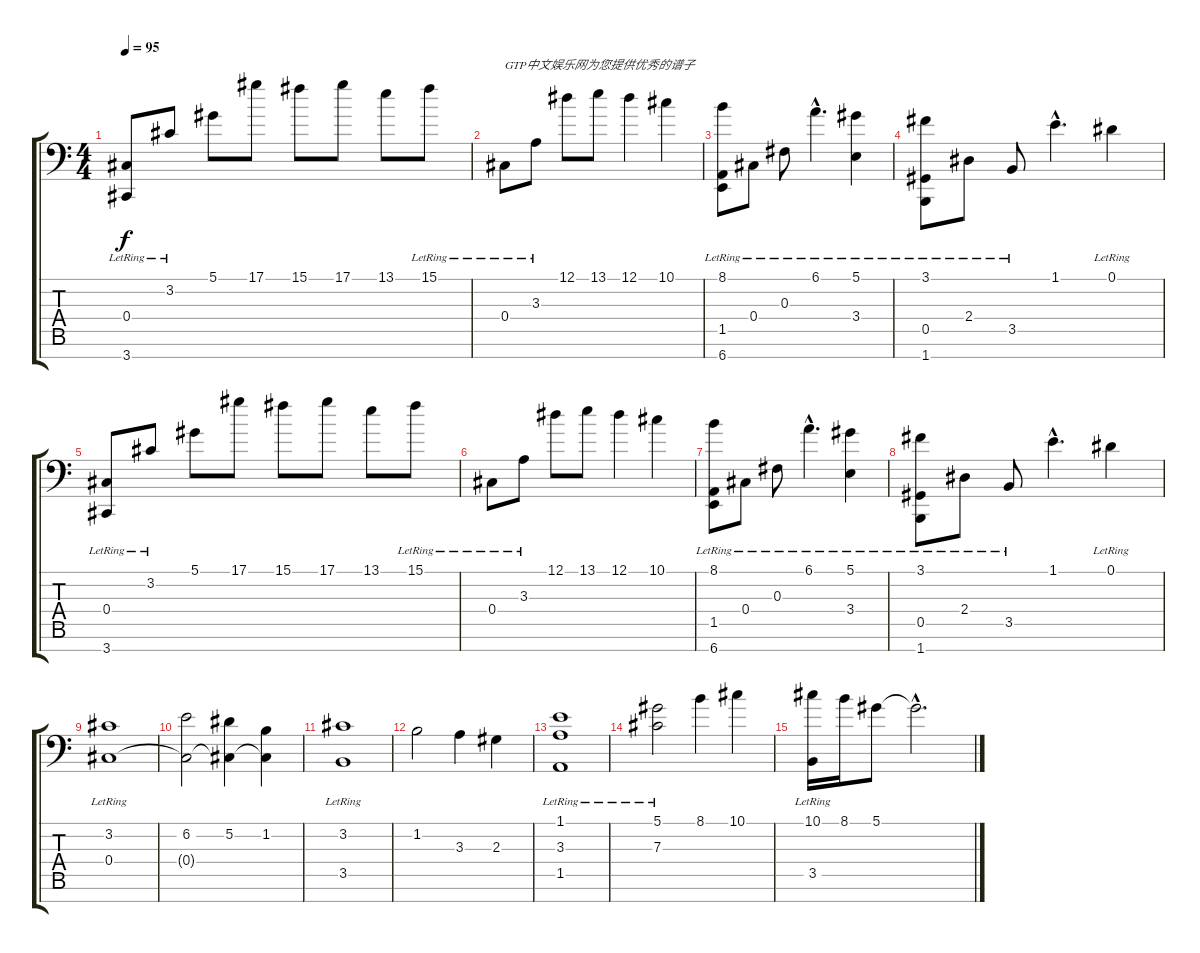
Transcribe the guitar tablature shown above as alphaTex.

\track "" {instrument acousticgrandpiano}
\staff {score tabs}
\tuning (Eb4 Bb3 Gb3 Db3 Ab2 Eb2 Bb1) {hide}
\ts (4 4)
\tempo 95
\clef f4
\ks c
(0.4{lr} 3.7{lr}).8{dy f instrument acousticgrandpiano} 3.2{lr}.8 5.1.8 17.1.8 15.1.8 17.1.8 13.1.8 15.1{lr}.8 |
0.4{lr}.8{txt "GTP中文娱乐网为您提供优秀的谱子"} 3.3{lr}.8 12.1.8 13.1.8 12.1.4 10.1.4 |
(8.1{lr} 1.5{lr} 6.7{lr}).8 0.4{lr}.8 0.3{lr}.8 6.1{hac lr}.4{d} (5.1{lr} 3.4{lr}).4 |
(3.1{lr} 0.5{lr} 1.7{lr}).8 2.4{lr}.8 3.5{lr}.8 1.1{hac}.4{d} 0.1{lr}.4 |
(0.4{lr} 3.7{lr}).8 3.2{lr}.8 5.1.8 17.1.8 15.1.8 17.1.8 13.1.8 15.1{lr}.8 |
0.4{lr}.8 3.3{lr}.8 12.1.8 13.1.8 12.1.4 10.1.4 |
(8.1{lr} 1.5{lr} 6.7{lr}).8 0.4{lr}.8 0.3{lr}.8 6.1{hac lr}.4{d} (5.1{lr} 3.4{lr}).4 |
(3.1{lr} 0.5{lr} 1.7{lr}).8 2.4{lr}.8 3.5{lr}.8 1.1{hac}.4{d} 0.1{lr}.4 |
(3.2{lr} 0.4{lr}).1 |
(6.2 0.4{t}).2 (5.2 0.4{t}).4 (1.2 0.4{t}).4 |
(3.2{lr} 3.5{lr}).1 |
1.2.2 3.3.4 2.3.4 |
(1.1{lr} 3.3{lr} 1.5{lr}).1 |
(5.1 7.3{lr}).2 8.1.4 10.1.4 |
(10.1 3.5{lr}).16 8.1.16 5.1.8 5.1{hac t}.2{d}
